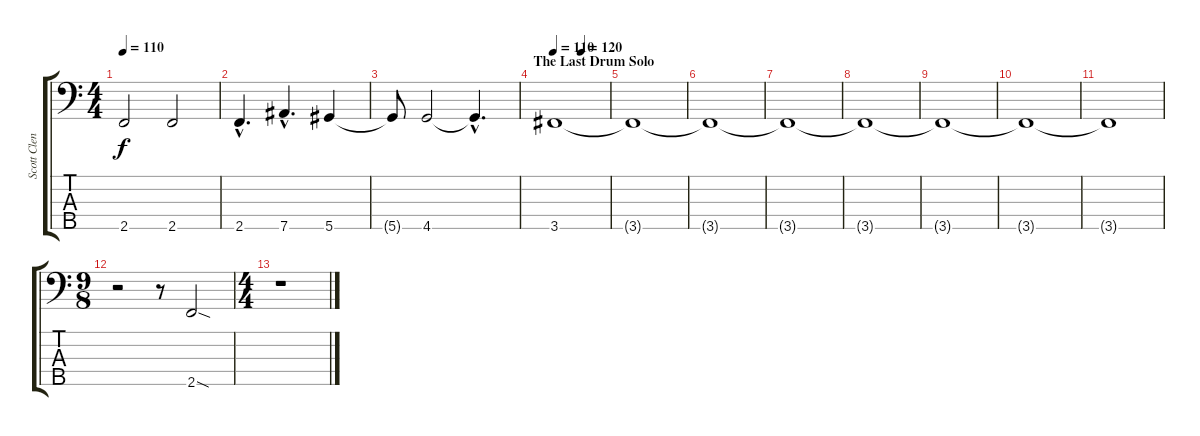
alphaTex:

\track ("Scott Clendenin" "Scott Clen") {instrument electricbasspick}
\staff {score tabs}
\tuning (Bb2 Gb2 Db2 Ab1 Eb1) {hide}
\ts (4 4)
\tempo 110
\clef f4
\ks c
2.5.2{dy f} 2.5.2 |
2.5{hac}.4{d} 7.5{hac}.4{d} 5.5.4 |
5.5{t}.8 4.5.2 4.5{hac t}.4{d} |
\section ("" "The Last Drum Solo")
\tempo 110
\tempo (120 0.5)
3.5.1 |
3.5{t}.1 |
3.5{t}.1 |
3.5{t}.1 |
3.5{t}.1 |
3.5{t}.1 |
3.5{t}.1 |
3.5{t}.1 |
\ts (9 8)
r.2 r.8 2.5{sod}.2 |
\ts (4 4)
r.1
